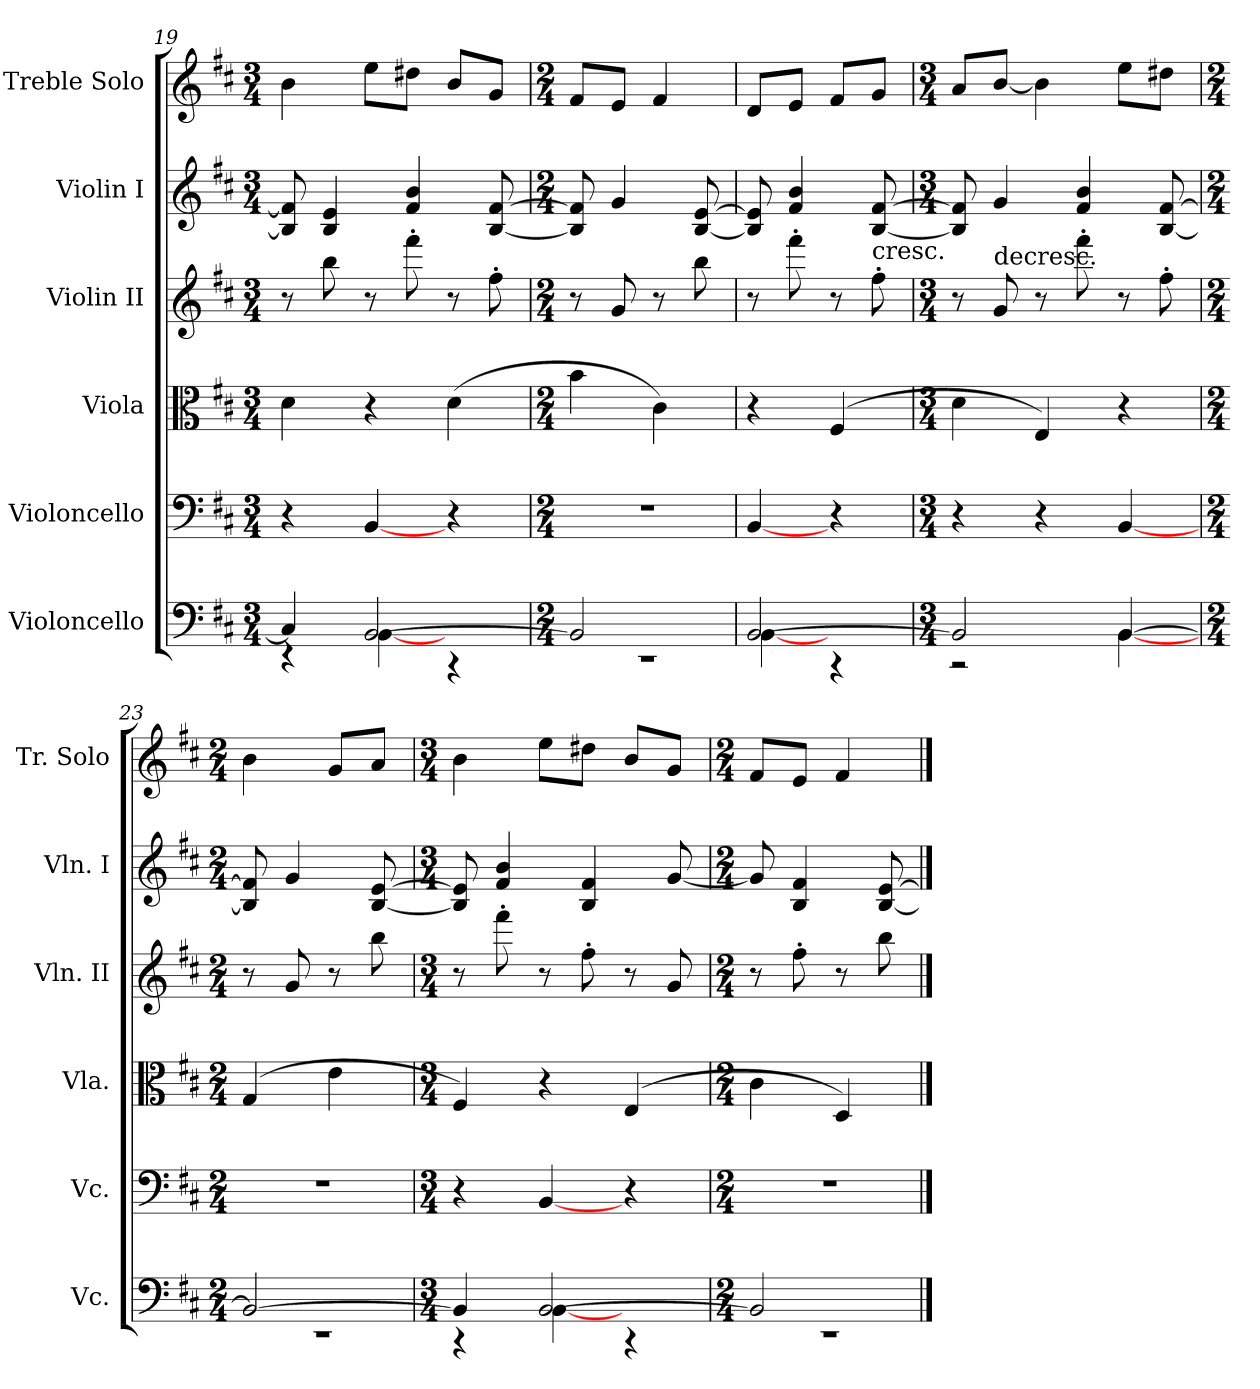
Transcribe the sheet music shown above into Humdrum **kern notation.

**kern	**kern	**kern	**kern	**kern	**kern
*part6	*part5	*part4	*part3	*part2	*part1
*staff6	*staff5	*staff4	*staff3	*staff2	*staff1
*I"Violoncello	*I"Violoncello	*I"Viola	*I"Violin II	*I"Violin I	*I"Treble Solo
*I'Vc.	*I'Vc.	*I'Vla.	*I'Vln. II	*I'Vln. I	*I'Tr. Solo
*clefF4	*clefF4	*clefC3	*clefG2	*clefG2	*clefG2
*k[f#c#]	*k[f#c#]	*k[f#c#]	*k[f#c#]	*k[f#c#]	*k[f#c#]
*D:	*D:	*D:	*D:	*D:	*D:
*M3/4	*M3/4	*M3/4	*M3/4	*M3/4	*M3/4
=19	=19	=19	=19	=19	=19
*^	*	*	*	*	*
4Cn]	4r	4r	4d	8r	8B] 8f#]	4b
.	.	.	.	8bb	4B 4e	.
[2BB	[4BB	[4BB	4r	8r	.	8eeL
.	.	.	.	8fff#'	4f# 4b	8dd#XJ
.	4r	4r	(4d	8r	.	8bL
.	.	.	.	8ff#'	[8B [8f#	8gJ
=20	=20	=20	=20	=20	=20	=20
*M2/4	*	*M2/4	*M2/4	*M2/4	*M2/4	*M2/4
2BB]	2r	2r	4b	8r	8B] 8f#]	8f#L
.	.	.	.	8g	4g	8eJ
.	.	.	4c#)	8r	.	4f#
.	.	.	.	8bb	[8B [8e	.
=21	=21	=21	=21	=21	=21	=21
[2BB	[4BB	[4BB	4r	8r	8B] 8e]	8dL
.	.	.	.	8fff#'	4f# 4b	8eJ
.	4r	4r	(4F#	8r	.	8f#L
!	!	!	!	!LO:TX:t=cresc.	!	!
.	.	.	.	8ff#'	[8B [8f#	8gJ
=22	=22	=22	=22	=22	=22	=22
*M3/4	*	*M3/4	*M3/4	*M3/4	*M3/4	*M3/4
2BB]	2r	4r	4d	8r	8B] 8f#]	8aL
!	!	!	!	!LO:TX:t=decresc.	!	!
.	.	.	.	8g	4g	[8bJ
.	.	4r	4E)	8r	.	4b]
.	.	.	.	8fff#'	4f# 4b	.
[4BB	[4BB	[4BB	4r	8r	.	8eeL
.	.	.	.	8ff#'	[8B [8f#	8dd#XJ
=23	=23	=23	=23	=23	=23	=23
*M2/4	*	*M2/4	*M2/4	*M2/4	*M2/4	*M2/4
2BB_	2r	2r	(4G	8r	8B] 8f#]	4b
.	.	.	.	8g	4g	.
.	.	.	4e	8r	.	8gL
.	.	.	.	8bb	[8B [8e	8aJ
=24	=24	=24	=24	=24	=24	=24
*M3/4	*	*M3/4	*M3/4	*M3/4	*M3/4	*M3/4
4BB]	4r	4r	4F#)	8r	8B] 8e]	4b
.	.	.	.	8fff#'	4f# 4b	.
[2BB	[4BB	[4BB	4r	8r	.	8eeL
.	.	.	.	8ff#'	4B 4f#	8dd#XJ
.	4r	4r	(4E	8r	.	8bL
.	.	.	.	8g	[8g	8gJ
=25	=25	=25	=25	=25	=25	=25
*M2/4	*	*M2/4	*M2/4	*M2/4	*M2/4	*M2/4
2BB]	2r	2r	4c#	8r	8g]	8f#L
.	.	.	.	8ff#'	4B 4f#	8eJ
.	.	.	4D)	8r	.	4f#
.	.	.	.	8bb	[8B [8e	.
*v	*v	*	*	*	*	*
==	==	==	==	==	==
*-	*-	*-	*-	*-	*-
